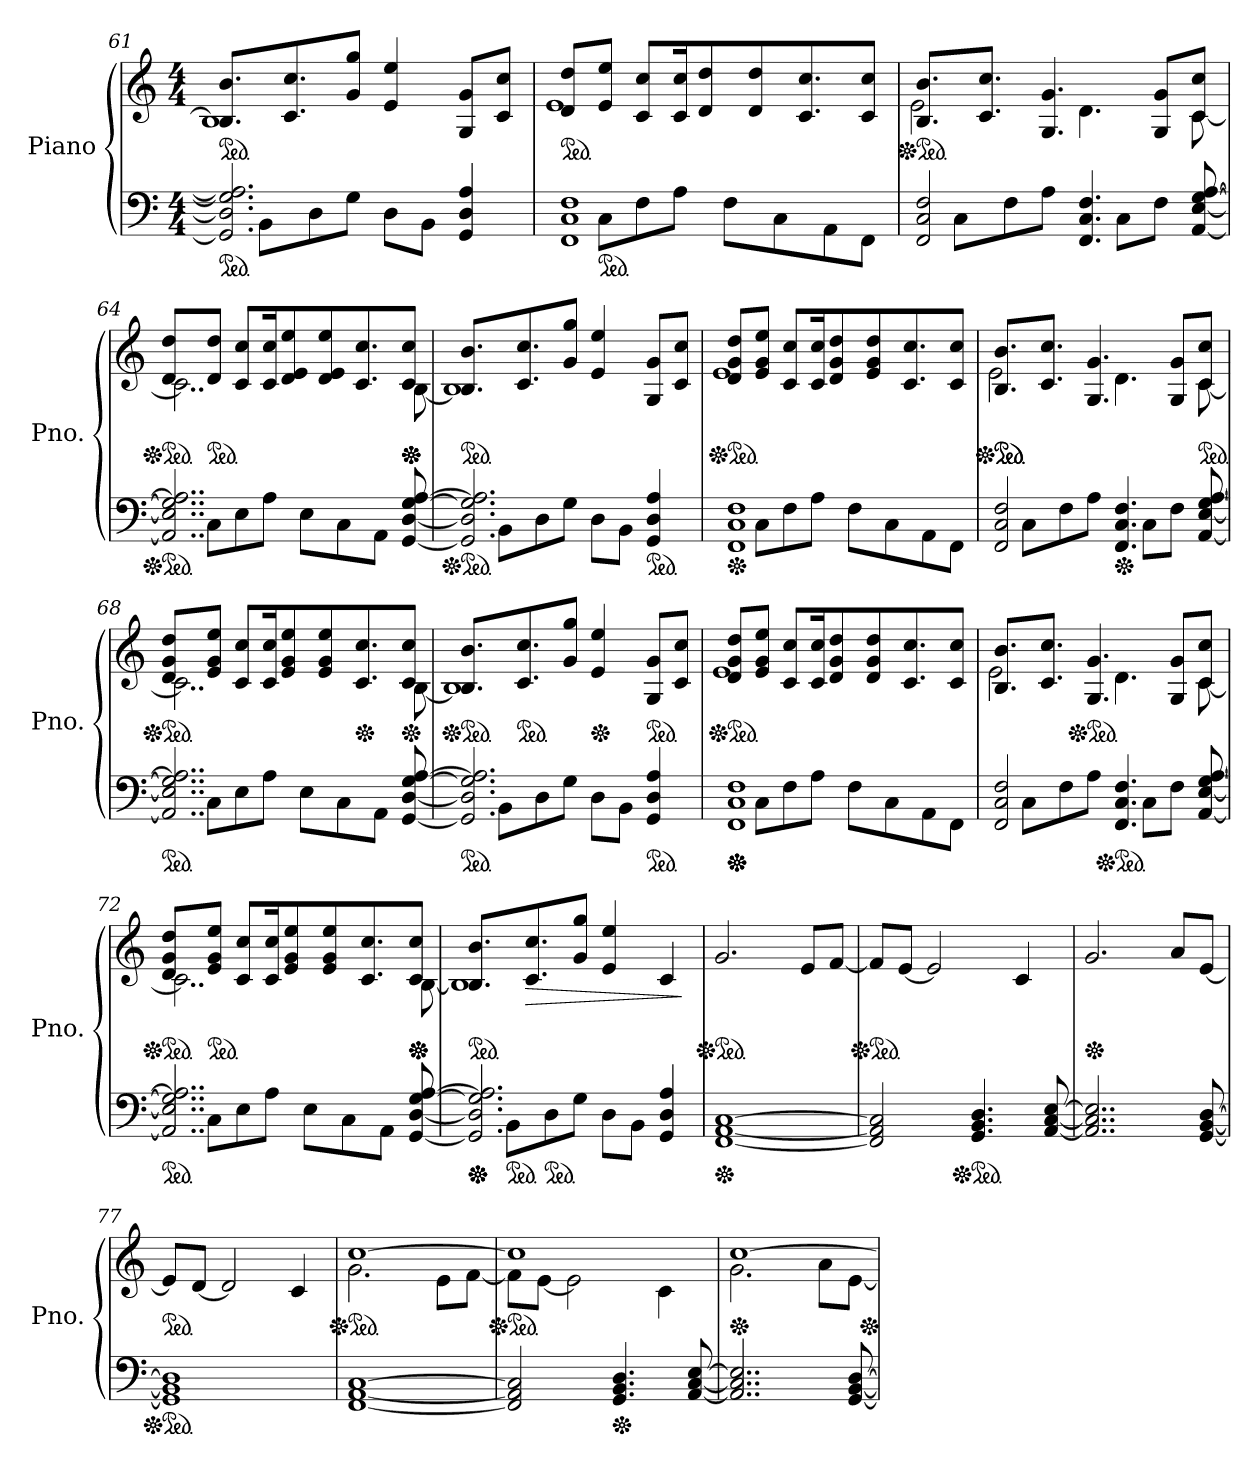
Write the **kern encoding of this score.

**kern	**kern	**dynam
*part1	*part1	*part1
*staff2	*staff1	*staff1/2
*I"Piano	*	*
*I'Pno.	*	*
*clefF4	*clefG2	*
*k[]	*k[]	*
*M4/4	*M4/4	*
*ped	*	*
=61	=61	=61
*^	*	*
*	*	*ped	*
*	*	*^	*
2.GG/] 2.D/] 2.G/] 2.A/]	8ryy	8.B/ 8.b/L	1B]	.
.	8BB\L	.	.	.
.	.	8.c/ 8.cc/	.	.
.	8D\	.	.	.
.	8G\J	8g/ 8gg/J	.	.
.	8D\L	4e/ 4ee/	.	.
.	8BB\J	.	.	.
4GG/ 4D/ 4A/	4ryy	8G/ 8g/L	.	.
.	.	8c/ 8cc/J	.	.
=62	=62	=62	=62	=62
*	*	*ped	*	*
1FF 1C 1F	8ryy	8d/ 8dd/L	1e	.
*ped	*	*	*	*
.	8C\L	8e/ 8ee/J	.	.
.	8F\	8c/ 8cc/L	.	.
.	8A\J	16c/ 16cc/K	.	.
.	.	8d/ 8dd/	.	.
.	8F\L	.	.	.
.	.	8d/ 8dd/	.	.
.	8C\	.	.	.
.	.	8.c/ 8.cc/	.	.
.	8AA\	.	.	.
.	8FF\J	8c/ 8cc/J	.	.
!!LO:PB:g=z	!!
=63	=63	=63	=63	=63
*	*	*Xped	*	*
*	*	*ped	*	*
2FF/ 2C/ 2F/	8ryy	8.B/ 8.b/L	2e\	.
.	8C\L	.	.	.
.	.	8.c/ 8.cc/J	.	.
.	8F\	.	.	.
.	8A\J	4.G/ 4.g/	.	.
4.FF/ 4.C/ 4.F/	8ryy	.	4.d\	.
.	8C\L	.	.	.
.	8F\J	8G/ 8g/L	.	.
[8AA/ [8E/ [8G/ [8A/	8ryy	8c/ 8cc/J	[8c\	.
=64	=64	=64	=64	=64
*Xped	*	*	*	*
*ped	*	*	*	*
*	*	*Xped	*	*
*	*	*ped	*	*
2..AA/] 2..E/] 2..G/] 2..A/]	8ryy	8d/ 8dd/L	2..c\]	.
*	*	*ped	*	*
.	8C\L	8d/ 8dd/J	.	.
.	8E\	8c/ 8cc/L	.	.
.	8A\J	16c/ 16cc/K	.	.
.	.	8d/ 8e/ 8ee/	.	.
.	8E\L	.	.	.
.	.	8d/ 8e/ 8ee/	.	.
.	8C\	.	.	.
.	.	8.c/ 8.cc/	.	.
.	8AA\J	.	.	.
*	*	*Xped	*	*
*	*	*Xped	*	*
[8GG/ [8D/ [8G/ [8A/	8ryy	8c/ 8cc/J	[8B\	.
=65	=65	=65	=65	=65
*Xped	*	*	*	*
*Xped	*	*	*	*
*ped	*	*	*	*
*	*	*ped	*	*
2.GG/] 2.D/] 2.G/] 2.A/]	8ryy	8.B/ 8.b/L	1B]	.
.	8BB\L	.	.	.
.	.	8.c/ 8.cc/	.	.
.	8D\	.	.	.
.	8G\J	8g/ 8gg/J	.	.
.	8D\L	4e/ 4ee/	.	.
.	8BB\J	.	.	.
*ped	*	*	*	*
4GG/ 4D/ 4A/	4ryy	8G/ 8g/L	.	.
.	.	8c/ 8cc/J	.	.
=66	=66	=66	=66	=66
*Xped	*	*	*	*
*	*	*Xped	*	*
*	*	*ped	*	*
1FF 1C 1F	8ryy	8d/ 8g/ 8dd/L	1e	.
.	8C\L	8e/ 8g/ 8ee/J	.	.
.	8F\	8c/ 8cc/L	.	.
.	8A\J	16c/ 16cc/K	.	.
.	.	8d/ 8g/ 8dd/	.	.
.	8F\L	.	.	.
.	.	8e/ 8g/ 8dd/	.	.
.	8C\	.	.	.
.	.	8.c/ 8.cc/	.	.
.	8AA\	.	.	.
.	8FF\J	8c/ 8cc/J	.	.
!!LO:LB:g=z	!!
=67	=67	=67	=67	=67
*	*	*Xped	*	*
*	*	*ped	*	*
*	*	*ped	*	*
2FF/ 2C/ 2F/	8ryy	8.B/ 8.b/L	2e\	.
.	8C\L	.	.	.
.	.	8.c/ 8.cc/J	.	.
.	8F\	.	.	.
.	8A\J	4.G/ 4.g/	.	.
*Xped	*	*	*	*
4.FF/ 4.C/ 4.F/	8ryy	.	4.d\	.
.	8C\L	.	.	.
.	8F\J	8G/ 8g/L	.	.
*	*	*ped	*	*
[8AA/ [8E/ [8G/ [8A/	8ryy	8c/ 8cc/J	[8c\	.
=68	=68	=68	=68	=68
*ped	*	*	*	*
*	*	*Xped	*	*
*	*	*ped	*	*
2..AA/] 2..E/] 2..G/] 2..A/]	8ryy	8d/ 8g/ 8dd/L	2..c\]	.
.	8C\L	8e/ 8g/ 8ee/J	.	.
.	8E\	8c/ 8cc/L	.	.
.	8A\J	16c/ 16cc/K	.	.
.	.	8e/ 8g/ 8ee/	.	.
.	8E\L	.	.	.
.	.	8e/ 8g/ 8ee/	.	.
.	8C\	.	.	.
*	*	*Xped	*	*
.	.	8.c/ 8.cc/	.	.
.	8AA\J	.	.	.
*	*	*Xped	*	*
[8GG/ [8D/ [8G/ [8A/	8ryy	8c/ 8cc/J	[8B\	.
=69	=69	=69	=69	=69
*ped	*	*	*	*
*	*	*Xped	*	*
*	*	*ped	*	*
2.GG/] 2.D/] 2.G/] 2.A/]	8ryy	8.B/ 8.b/L	1B]	.
.	8BB\L	.	.	.
*	*	*ped	*	*
.	.	8.c/ 8.cc/	.	.
.	8D\	.	.	.
.	8G\J	8g/ 8gg/J	.	.
*	*	*Xped	*	*
.	8D\L	4e/ 4ee/	.	.
.	8BB\J	.	.	.
*ped	*	*	*	*
*	*	*ped	*	*
4GG/ 4D/ 4A/	4ryy	8G/ 8g/L	.	.
.	.	8c/ 8cc/J	.	.
=70	=70	=70	=70	=70
*Xped	*	*	*	*
*Xped	*	*	*	*
*	*	*Xped	*	*
*	*	*Xped	*	*
*	*	*ped	*	*
1FF 1C 1F	8ryy	8d/ 8g/ 8dd/L	1e	.
.	8C\L	8e/ 8g/ 8ee/J	.	.
.	8F\	8c/ 8cc/L	.	.
.	8A\J	16c/ 16cc/K	.	.
.	.	8d/ 8g/ 8dd/	.	.
.	8F\L	.	.	.
.	.	8d/ 8g/ 8dd/	.	.
.	8C\	.	.	.
.	.	8.c/ 8.cc/	.	.
.	8AA\	.	.	.
.	8FF\J	8c/ 8cc/J	.	.
!!LO:LB:g=z	!!
=71	=71	=71	=71	=71
2FF/ 2C/ 2F/	8ryy	8.B/ 8.b/L	2e\	.
.	8C\L	.	.	.
.	.	8.c/ 8.cc/J	.	.
.	8F\	.	.	.
*	*	*Xped	*	*
*	*	*ped	*	*
.	8A\J	4.G/ 4.g/	.	.
*Xped	*	*	*	*
*ped	*	*	*	*
4.FF/ 4.C/ 4.F/	8ryy	.	4.d\	.
.	8C\L	.	.	.
.	8F\J	8G/ 8g/L	.	.
[8AA/ [8E/ [8G/ [8A/	8ryy	8c/ 8cc/J	[8c\	.
=72	=72	=72	=72	=72
*ped	*	*	*	*
*	*	*Xped	*	*
*	*	*ped	*	*
2..AA/] 2..E/] 2..G/] 2..A/]	8ryy	8d/ 8g/ 8dd/L	2..c\]	.
*	*	*ped	*	*
.	8C\L	8e/ 8g/ 8ee/J	.	.
.	8E\	8c/ 8cc/L	.	.
.	8A\J	16c/ 16cc/K	.	.
.	.	8e/ 8g/ 8ee/	.	.
.	8E\L	.	.	.
.	.	8e/ 8g/ 8ee/	.	.
.	8C\	.	.	.
.	.	8.c/ 8.cc/	.	.
.	8AA\J	.	.	.
*	*	*Xped	*	*
*	*	*Xped	*	*
[8GG/ [8D/ [8G/ [8A/	8ryy	8c/ 8cc/J	[8B\	.
=73	=73	=73	=73	=73
*Xped	*	*	*	*
*Xped	*	*	*	*
*	*	*ped	*	*
2.GG/] 2.D/] 2.G/] 2.A/]	8ryy	8.B/ 8.b/L	1B]	.
*ped	*	*	*	*
.	8BB\L	.	.	.
!	!	!	!	!LO:HP:b
.	.	8.c/ 8.cc/	.	>
*ped	*	*	*	*
.	8D\	.	.	.
.	8G\J	8g/ 8gg/J	.	.
.	8D\L	4e/ 4ee/	.	.
.	8BB\J	.	.	.
4GG/ 4D/ 4A/	4ryy	4c/	.	.
*v	*v	*	*	*
*	*v	*v	*
.	.	]
=74	=74	=74
*Xped	*	*
*	*Xped	*
*	*ped	*
!	!	!LO:DY:b=2
!	!	!LO:DY:n=1:b
[1FF [1AA [1C	2.g/	mp mp
.	8e/L	.
.	[8f/J	.
=75	=75	=75
*	*Xped	*
*	*ped	*
2FF/] 2AA/] 2C/]	8f/L]	.
.	[8e/J	.
.	2e/]	.
*Xped	*	*
*ped	*	*
4.GG/ 4.BB/ 4.D/	.	.
.	4c/	.
[8AA/ [8C/ [8E/	.	.
!!LO:LB:g=z
=76	=76	=76
*	*Xped	*
2..AA/] 2..C/] 2..E/]	2.g/	.
.	8a/L	.
[8GG/ [8BB/ [8D/	[8e/J	.
=77	=77	=77
*Xped	*	*
*ped	*	*
*	*ped	*
1GG] 1BB] 1D]	8e/L]	.
.	[8d/J	.
.	2d/]	.
.	4c/	.
=78	=78	=78
*	*Xped	*
*	*ped	*
*	*^	*
[1FF [1AA [1C	[1cc	2.g\	.
.	.	8e\L	.
.	.	[8f\J	.
=79	=79	=79	=79
*	*Xped	*	*
*	*ped	*	*
2FF/] 2AA/] 2C/]	1cc]	8f\L]	.
.	.	[8e\J	.
.	.	2e\]	.
*Xped	*	*	*
4.GG/ 4.BB/ 4.D/	.	.	.
.	.	4c\	.
[8AA/ [8C/ [8E/	.	.	.
=80	=80	=80	=80
*	*Xped	*	*
2..AA/] 2..C/] 2..E/]	[1cc	2.g\	.
.	.	8a\L	.
[8GG/ [8BB/ [8D/	.	[8e\J	.
*	*Xped	*	*
*	*v	*v	*
=	=	=
*-	*-	*-
